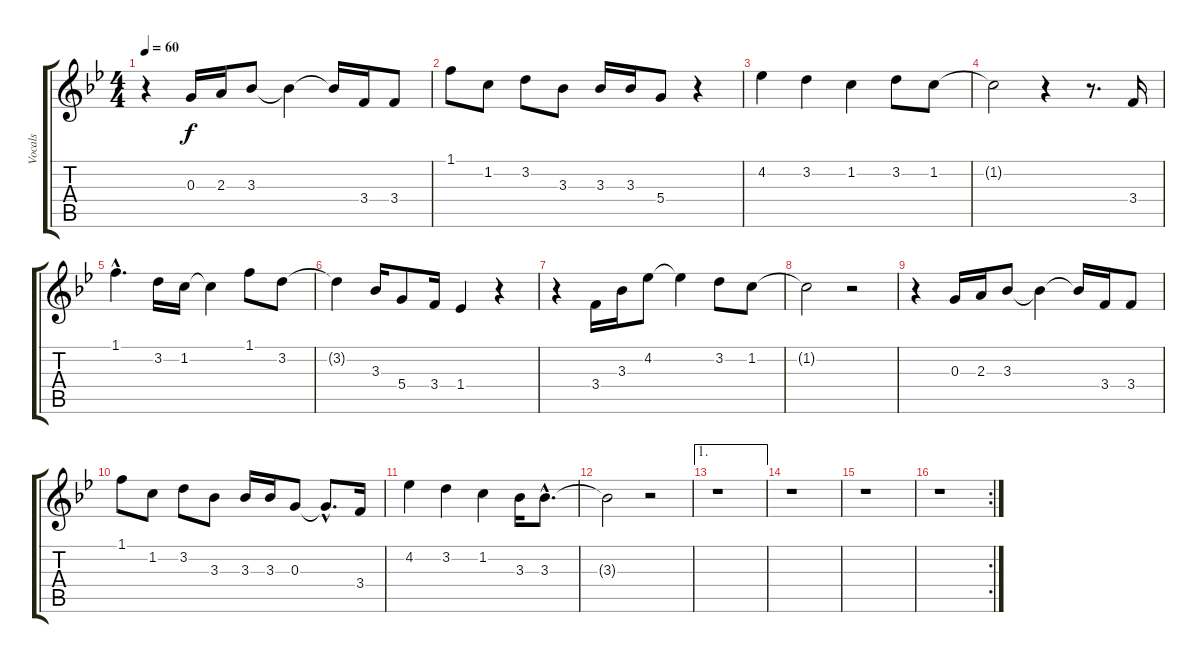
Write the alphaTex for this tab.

\track ("Vocals" "Vocals") {instrument acousticguitarnylon}
\staff {score tabs}
\tuning (E4 B3 G3 D3 A2 E2) {hide}
\ts (4 4)
\tempo 60
\clef g2
\ks bb
r.4{dy f} 0.3.16 2.3.16 3.3.8 3.3{t}.4 3.3{t}.16 3.4.16 3.4.8 |
1.1.8 1.2.8 3.2.8 3.3.8 3.3.16 3.3.16 5.4.8 r.4 |
4.2.4 3.2.4 1.2.4 3.2.8 1.2.8 |
1.2{t}.2 r.4 r.8{d} 3.4.16 |
1.1{hac}.4{d} 3.2.16 1.2.16 1.2{t}.4 1.1.8 3.2.8 |
3.2{t}.4 3.3.16 5.4.8 3.4.16 1.4.4 r.4 |
r.4 3.4.16 3.3.16 4.2.8 4.2{t}.4 3.2.8 1.2.8 |
1.2{t}.2 r.2 |
r.4 0.3.16 2.3.16 3.3.8 3.3{t}.4 3.3{t}.16 3.4.16 3.4.8 |
1.1.8 1.2.8 3.2.8 3.3.8 3.3.16 3.3.16 0.3.8 0.3{hac t}.8{d} 3.4.16 |
4.2.4 3.2.4 1.2.4 3.3.16 3.3{hac}.8{d} |
3.3{t}.2 r.2 |
\ae 1
r.1 |
r.1 |
r.1 |
\rc 2
r.1
